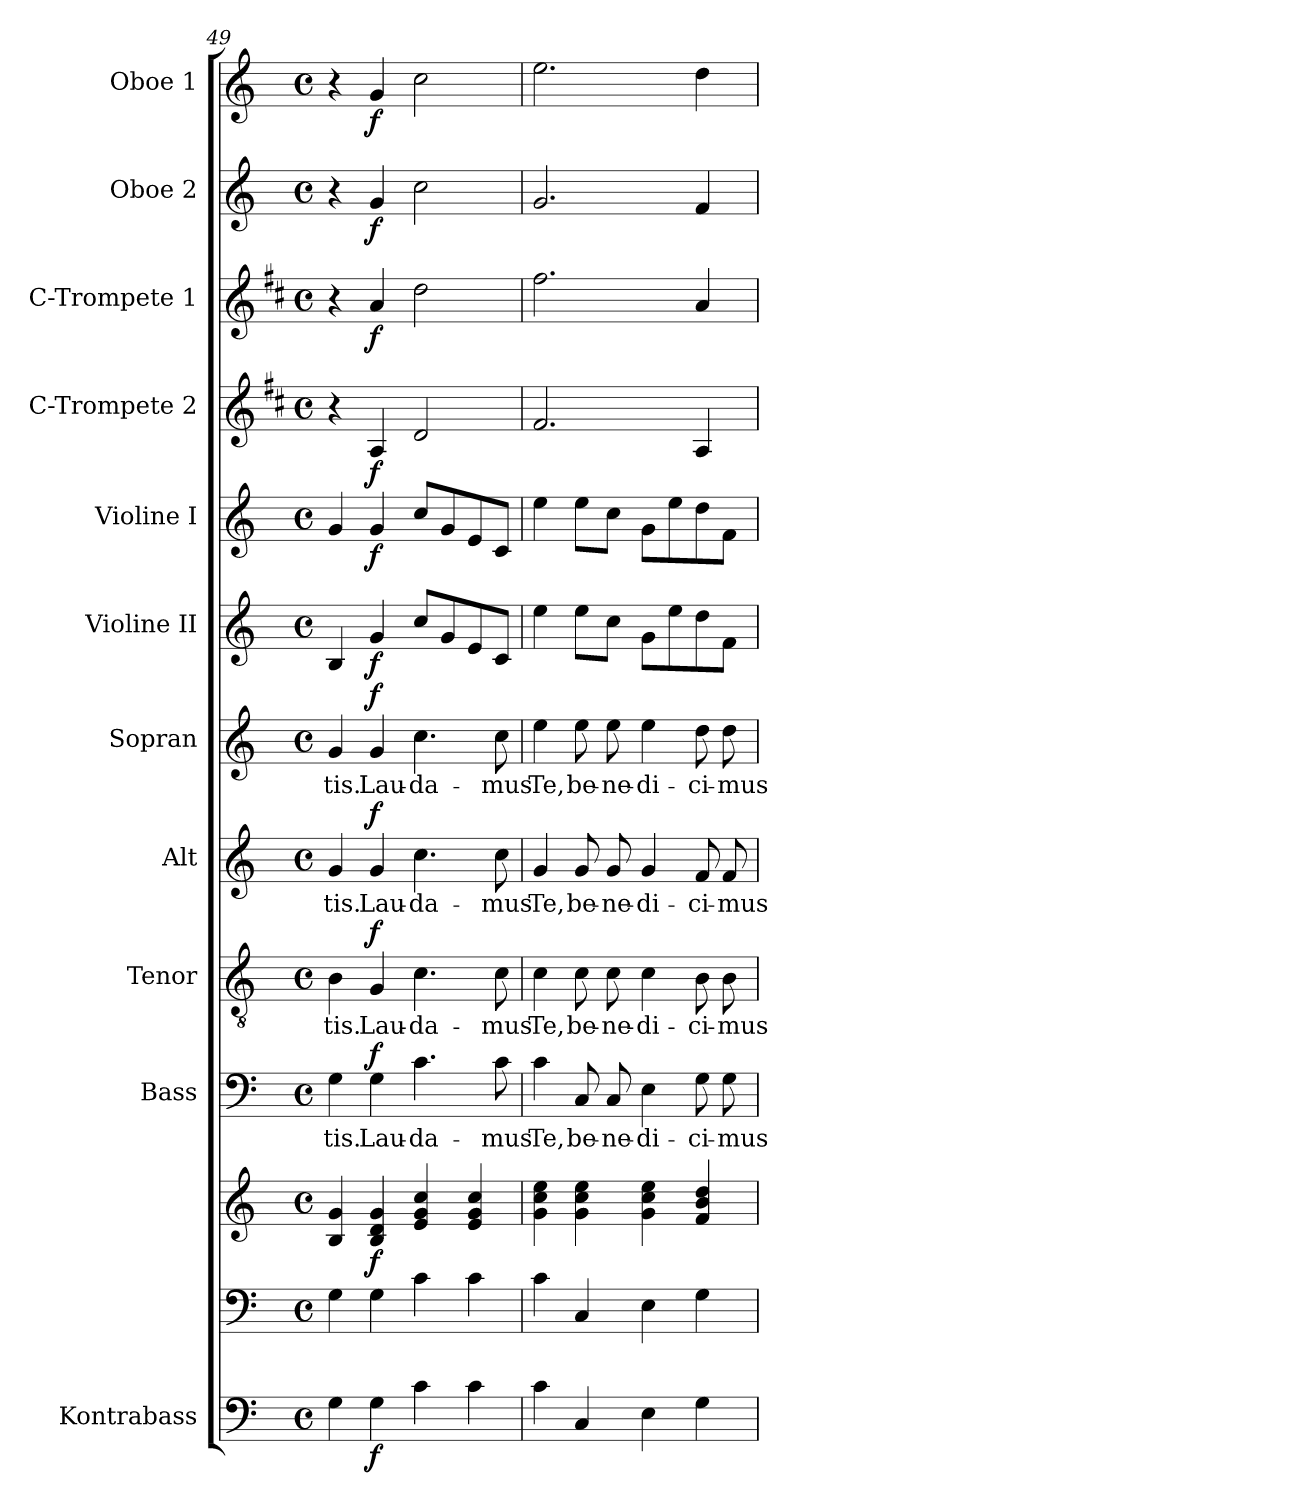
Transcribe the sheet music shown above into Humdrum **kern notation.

**kern	**dynam	**kern	**kern	**dynam	**kern	**text	**dynam	**kern	**text	**dynam	**kern	**text	**dynam	**kern	**text	**dynam	**kern	**dynam	**kern	**dynam	**kern	**dynam	**kern	**dynam	**kern	**dynam	**kern	**dynam
*part12	*part12	*part11	*part11	*part11	*part10	*part10	*part10	*part9	*part9	*part9	*part8	*part8	*part8	*part7	*part7	*part7	*part6	*part6	*part5	*part5	*part4	*part4	*part3	*part3	*part2	*part2	*part1	*part1
*staff13	*staff13	*staff12	*staff11	*staff11/12	*staff10	*staff10	*staff10	*staff9	*staff9	*staff9	*staff8	*staff8	*staff8	*staff7	*staff7	*staff7	*staff6	*staff6	*staff5	*staff5	*staff4	*staff4	*staff3	*staff3	*staff2	*staff2	*staff1	*staff1
*I"Kontrabass	*	*	*	*	*I"Bass	*	*	*I"Tenor	*	*	*I"Alt	*	*	*I"Sopran	*	*	*I"Violine II	*	*I"Violine I	*	*I"C-Trompete 2	*	*I"C-Trompete 1	*	*I"Oboe 2	*	*I"Oboe 1	*
*I'Kb.	*	*	*	*	*I'B.	*	*	*I'T.	*	*	*I'A.	*	*	*I'S.	*	*	*I'Vl. II	*	*I'Vl. I	*	*I'C Trp. 2	*	*I'C Trp. 1	*	*I'Ob. 2	*	*I'Ob. 1	*
*clefF4	*	*clefF4	*clefG2	*	*clefF4	*	*	*clefGv2	*	*	*clefG2	*	*	*clefG2	*	*	*clefG2	*	*clefG2	*	*clefG2	*	*clefG2	*	*clefG2	*	*clefG2	*
*ITrd7c12	*	*	*	*	*	*	*	*	*	*	*	*	*	*	*	*	*	*	*	*	*ITrd1c2	*	*ITrd1c2	*	*	*	*	*
*k[]	*	*k[]	*k[]	*	*k[]	*	*	*k[]	*	*	*k[]	*	*	*k[]	*	*	*k[]	*	*k[]	*	*k[]	*	*k[]	*	*k[]	*	*k[]	*
*C:	*	*C:	*C:	*	*C:	*	*	*C:	*	*	*C:	*	*	*C:	*	*	*C:	*	*C:	*	*C:	*	*C:	*	*C:	*	*C:	*
*M4/4	*	*M4/4	*M4/4	*	*M4/4	*	*	*M4/4	*	*	*M4/4	*	*	*M4/4	*	*	*M4/4	*	*M4/4	*	*M4/4	*	*M4/4	*	*M4/4	*	*M4/4	*
*met(c)	*	*met(c)	*met(c)	*	*met(c)	*	*	*met(c)	*	*	*met(c)	*	*	*met(c)	*	*	*met(c)	*	*met(c)	*	*met(c)	*	*met(c)	*	*met(c)	*	*met(c)	*
=49	=49	=49	=49	=49	=49	=49	=49	=49	=49	=49	=49	=49	=49	=49	=49	=49	=49	=49	=49	=49	=49	=49	=49	=49	=49	=49	=49	=49
!	!	!	!	!	!	!LO:LY:b	!	!	!LO:LY:b	!	!	!LO:LY:b	!	!	!LO:LY:b	!	!	!	!	!	!	!	!	!	!	!	!	!
4GG\	.	4G\	4B/ 4g/	.	4G\	-tis.	.	4B\	-tis.	.	4g/	-tis.	.	4g/	-tis.	.	4B/	.	4g/	.	4r	.	4r	.	4r	.	4r	.
!	!LO:DY:b	!	!	!LO:DY:b	!	!LO:LY:b	!LO:DY:a	!	!LO:LY:b	!LO:DY:a	!	!LO:LY:b	!LO:DY:a	!	!LO:LY:b	!LO:DY:a	!	!LO:DY:b	!	!LO:DY:b	!	!LO:DY:b	!	!LO:DY:b	!	!LO:DY:b	!	!LO:DY:b
4GG\	f	4G\	4B/ 4d/ 4g/	f	4G\	Lau-	f	4G/	Lau-	f	4g/	Lau-	f	4g/	Lau-	f	4g/	f	4g/	f	4G/	f	4g/	f	4g/	f	4g/	f
!	!	!	!	!	!	!LO:LY:b	!	!	!LO:LY:b	!	!	!LO:LY:b	!	!	!LO:LY:b	!	!	!	!	!	!	!	!	!	!	!	!	!
4C\	.	4c\	4e/ 4g/ 4cc/	.	4.c\	-da-	.	4.c\	-da-	.	4.cc\	-da-	.	4.cc\	-da-	.	8cc/L	.	8cc/L	.	2c/	.	2cc\	.	2cc\	.	2cc\	.
.	.	.	.	.	.	.	.	.	.	.	.	.	.	.	.	.	8g/	.	8g/	.	.	.	.	.	.	.	.	.
4C\	.	4c\	4e/ 4g/ 4cc/	.	.	.	.	.	.	.	.	.	.	.	.	.	8e/	.	8e/	.	.	.	.	.	.	.	.	.
!	!	!	!	!	!	!LO:LY:b	!	!	!LO:LY:b	!	!	!LO:LY:b	!	!	!LO:LY:b	!	!	!	!	!	!	!	!	!	!	!	!	!
.	.	.	.	.	8c\	-mus	.	8c\	-mus	.	8cc\	-mus	.	8cc\	-mus	.	8c/J	.	8c/J	.	.	.	.	.	.	.	.	.
=50	=50	=50	=50	=50	=50	=50	=50	=50	=50	=50	=50	=50	=50	=50	=50	=50	=50	=50	=50	=50	=50	=50	=50	=50	=50	=50	=50	=50
!	!	!	!	!	!	!LO:LY:b	!	!	!LO:LY:b	!	!	!LO:LY:b	!	!	!LO:LY:b	!	!	!	!	!	!	!	!	!	!	!	!	!
4C\	.	4c\	4g\ 4cc\ 4ee\	.	4c\	Te,	.	4c\	Te,	.	4g/	Te,	.	4ee\	Te,	.	4ee\	.	4ee\	.	2.e/	.	2.ee\	.	2.g/	.	2.ee\	.
!	!	!	!	!	!	!LO:LY:b	!	!	!LO:LY:b	!	!	!LO:LY:b	!	!	!LO:LY:b	!	!	!	!	!	!	!	!	!	!	!	!	!
4CC/	.	4C/	4g\ 4cc\ 4ee\	.	8C/	be-	.	8c\	be-	.	8g/	be-	.	8ee\	be-	.	8ee\L	.	8ee\L	.	.	.	.	.	.	.	.	.
!	!	!	!	!	!	!LO:LY:b	!	!	!LO:LY:b	!	!	!LO:LY:b	!	!	!LO:LY:b	!	!	!	!	!	!	!	!	!	!	!	!	!
.	.	.	.	.	8C/	-ne-	.	8c\	-ne-	.	8g/	-ne-	.	8ee\	-ne-	.	8cc\J	.	8cc\J	.	.	.	.	.	.	.	.	.
!	!	!	!	!	!	!LO:LY:b	!	!	!LO:LY:b	!	!	!LO:LY:b	!	!	!LO:LY:b	!	!	!	!	!	!	!	!	!	!	!	!	!
4EE\	.	4E\	4g\ 4cc\ 4ee\	.	4E\	-di-	.	4c\	-di-	.	4g/	-di-	.	4ee\	-di-	.	8g\L	.	8g\L	.	.	.	.	.	.	.	.	.
.	.	.	.	.	.	.	.	.	.	.	.	.	.	.	.	.	8ee\	.	8ee\	.	.	.	.	.	.	.	.	.
!	!	!	!	!	!	!LO:LY:b	!	!	!LO:LY:b	!	!	!LO:LY:b	!	!	!LO:LY:b	!	!	!	!	!	!	!	!	!	!	!	!	!
4GG\	.	4G\	4f/ 4b/ 4dd/	.	8G\	-ci-	.	8B\	-ci-	.	8f/	-ci-	.	8dd\	-ci-	.	8dd\	.	8dd\	.	4G/	.	4g/	.	4f/	.	4dd\	.
!	!	!	!	!	!	!LO:LY:b	!	!	!LO:LY:b	!	!	!LO:LY:b	!	!	!LO:LY:b	!	!	!	!	!	!	!	!	!	!	!	!	!
.	.	.	.	.	8G\	-mus	.	8B\	-mus	.	8f/	-mus	.	8dd\	-mus	.	8f\J	.	8f\J	.	.	.	.	.	.	.	.	.
=	=	=	=	=	=	=	=	=	=	=	=	=	=	=	=	=	=	=	=	=	=	=	=	=	=	=	=	=
*-	*-	*-	*-	*-	*-	*-	*-	*-	*-	*-	*-	*-	*-	*-	*-	*-	*-	*-	*-	*-	*-	*-	*-	*-	*-	*-	*-	*-
